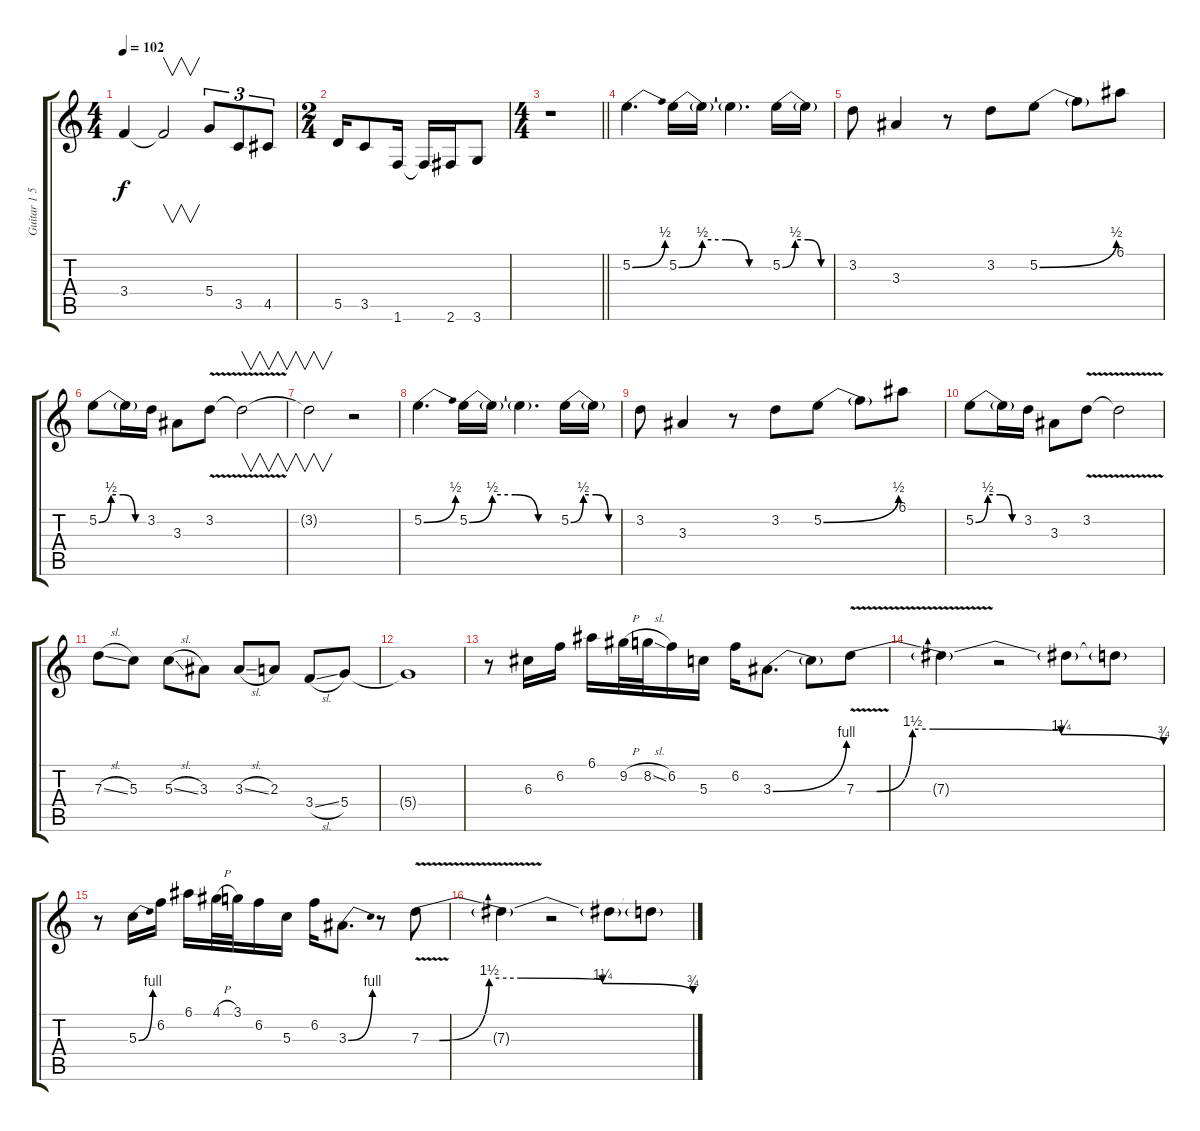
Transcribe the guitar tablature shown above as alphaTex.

\track ("Guitar 1 5 and 6" "Guitar 1 5") {instrument overdrivenguitar}
\staff {score tabs}
\tuning (E4 B3 G3 D3 A2 E2) {hide}
\ts (4 4)
\tempo 102
\clef g2
\ks c
3.4{t}.4{dy f} 3.4{t}.2{v} 5.4.8{tu (3 2)} 3.5.8{tu (3 2)} 4.5.8{tu (3 2)} |
\ts (2 4)
5.5.16 3.5.8 1.6.16 1.6{t}.16 2.6.16 3.6.8 |
\ts (4 4)
\barLineRight lightlight
r.1 |
5.2{be (bend 0 0 60 2)}.4{d} 5.2{be (custom 0 0 15 2 30 2 45 0 60 0)}.16 5.2{t}.16 5.2{t}.4{d} 5.2{be (custom 0 0 15 2 30 2 45 0 60 0)}.16 5.2{t}.16 |
3.2.8 3.3.4 r.8 3.2.8 5.2{be (bend 0 0 60 2)}.8 5.2{t}.8 6.1.8 |
5.2{be (custom 0 0 15 2 30 2 45 0 60 0)}.8 5.2{t}.16 3.2.16 3.3.8 3.2{v}.8 3.2{t}.2{v} |
3.2{t}.2{v} r.2 |
5.2{be (bend 0 0 60 2)}.4{d} 5.2{be (custom 0 0 15 2 30 2 45 0 60 0)}.16 5.2{t}.16 5.2{t}.4{d} 5.2{be (custom 0 0 15 2 30 2 45 0 60 0)}.16 5.2{t}.16 |
3.2.8 3.3.4 r.8 3.2.8 5.2{be (bend 0 0 60 2)}.8 5.2{t}.8 6.1.8 |
5.2{be (custom 0 0 15 2 30 2 45 0 60 0)}.8 5.2{t}.16 3.2.16 3.3.8 3.2{v}.8 3.2{t}.2 |
7.3{sl}.8 5.3.8 5.3{sl}.8 3.3.8 3.3{sl}.8 2.3.8 3.4{sl}.8 5.4.8 |
5.4{t}.1 |
r.8 6.3.16 6.2.16 6.1.16 9.2{h}.32 8.2{sl}.32 6.2.16 5.3.16 6.2.16 3.3{be (bend 0 0 60 4)}.8{d} 3.3{t}.8 7.3{be (custom 0 0 4 0 11 6 15 6 40 5 60 3) v}.8 |
7.3{t}.4 r.2 7.3{t}.8 7.3{t}.8 |
r.8 5.3{be (bend 0 0 60 4)}.16 6.2.16 6.1.16 4.1{h}.32 3.1.32 6.2.16 5.3.16 6.2.16 3.3{be (bend 0 0 60 4)}.8{d} r.8 7.3{be (custom 0 0 4 0 15 6 22 6 40 5 60 3) v}.8 |
7.3{t}.4 r.2 7.3{t}.8 7.3{t}.8
